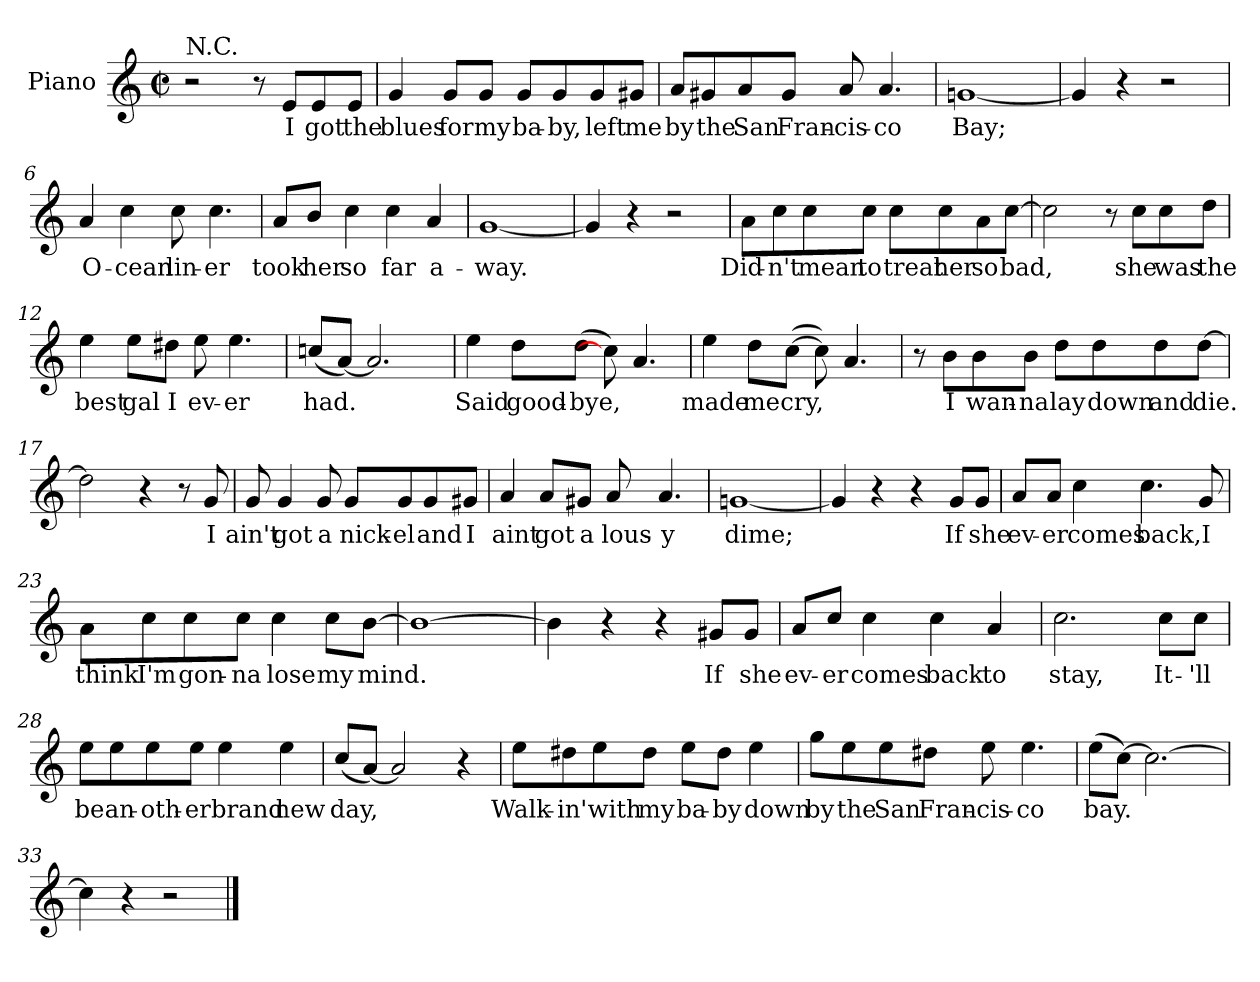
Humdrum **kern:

**kern	**text
*part1	*part1
*staff1	*staff1
*I"Piano	*
*I'Pno.	*
*clefG2	*
*k[]	*
*C:	*
*M2/2	*
*met(c|)	*
=1	=1
!LO:TX:a:t=N.C.	!
2r	.
8r	.
8e/L	I
8e/	got
8e/J	the
=2	=2
4g/	blues
8g/L	for
8g/J	my
8g/L	ba-
8g/	-by,
8g/	left
8g#X/J	me
=3	=3
8a/L	by
8g#X/	the
8a/	San
8g#/J	Fran-
8a/	-cis-
4.a/	-co
=4	=4
[1gn	Bay;
=5	=5
4g/]	.
4r	.
2r	.
!!LO:LB:g=z
=6	=6
4a/	O-
4cc\	-cean
8cc\	lin-
4.cc\	-er
=7	=7
8a/L	took
8b/J	her
4cc\	so
4cc\	far
4a/	a-
=8	=8
[1g	-way.
=9	=9
4g/]	.
4r	.
2r	.
!!LO:LB:g=z
=10	=10
8a\L	Did-
8cc\	-n't
8cc\	mean
8cc\J	to
8cc\L	treat
8cc\	her
8a\	so
[8cc\J	bad,
=11	=11
2cc\]	.
8r	.
8cc\L	she
8cc\	was
8dd\J	the
=12	=12
4ee\	best
8ee\L	gal
8dd#X\J	I
8ee\	ev-
4.ee\	-er
=13	=13
(8ccn/L	had.
[8a/J)	.
2.a/]	.
!!LO:LB:g=z
=14	=14
4ee\	Said
8dd\L	good-
(8dd\J	-bye,
8cc\])	.
4.a/	.
=15	=15
4ee\	made
8dd\L	me
([8cc\J	cry,
8cc\])	.
4.a/	.
=16	=16
8r	.
8b\L	I
8b\	wan-
8b\J	-na
8dd\L	lay
8dd\	down
8dd\	and
[8dd\J	die.
=17	=17
2dd\]	.
4r	.
8r	.
8g/	I
!!LO:LB:g=z
=18	=18
8g/	ain't
4g/	got
8g/	a
8g/L	nick-
8g/	-el
8g/	and
8g#X/J	I
=19	=19
4a/	aint
8a/L	got
8g#X/J	a
8a/	lous-
4.a/	-y
=20	=20
[1gn	dime;
=21	=21
4g/]	.
4r	.
4r	.
8g/L	If
8g/J	she
!!LO:LB:g=z
=22	=22
8a/L	ev-
8a/J	-er
4cc\	comes
4.cc\	back,
8g/	I
=23	=23
8a\L	think
8cc\	I'm
8cc\	gon-
8cc\J	-na
4cc\	lose
8cc\L	my
[8b\J	mind.
=24	=24
1b_	.
=25	=25
4b\]	.
4r	.
4r	.
8g#X/L	If
8g#/J	she
!!LO:LB:g=z
=26	=26
8a/L	ev-
8cc/J	-er
4cc\	comes
4cc\	back
4a/	to
=27	=27
2.cc\	stay,
8cc\L	It-
8cc\J	-'ll
=28	=28
8ee\L	be
8ee\	an-
8ee\	-oth-
8ee\J	-er
4ee\	brand
4ee\	new
=29	=29
(8cc/L	day,
[8a/J)	.
2a/]	.
4r	.
!!LO:LB:g=z
=30	=30
8ee\L	Walk-
8dd#X\	-in'
8ee\	with
8dd#\J	my
8ee\L	ba-
8dd#\J	-by
4ee\	down
=31	=31
8gg\L	by
8ee\	the
8ee\	San
8dd#X\J	Fran-
8ee\	-cis-
4.ee\	-co
=32	=32
(8ee\L	bay.
[8cc\J)	.
2.cc\_	.
=33	=33
4cc\]	.
4r	.
2r	.
==	==
*-	*-
